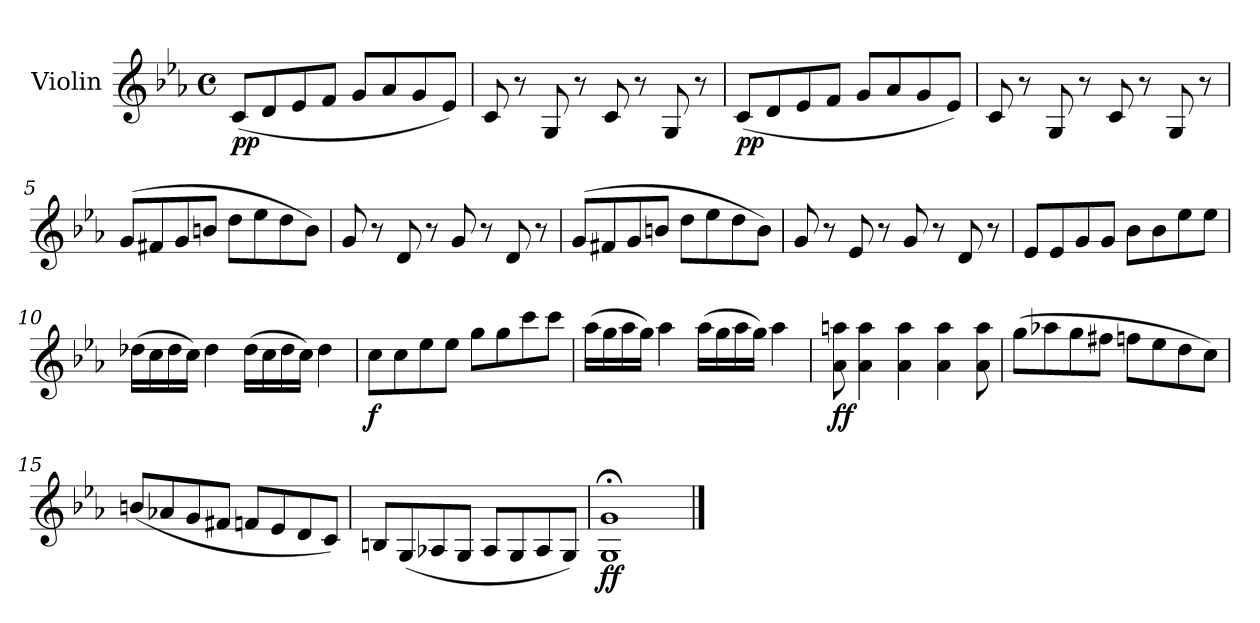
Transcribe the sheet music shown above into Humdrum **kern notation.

**kern	**dynam
*part1	*part1
*staff1	*staff1
*I"Violin	*
*I'Vln.	*
*clefG2	*
*k[b-e-a-]	*
*M4/4	*
*met(c)	*
=1	=1
!	!LO:DY:b
(<8c/L	pp
8d/	.
8e-/	.
8f/J	.
8g/L	.
8a-/	.
8g/	.
8e-/J)	.
=2	=2
8c/	.
8r	.
8G/	.
8r	.
8c/	.
8r	.
8G/	.
8r	.
=3	=3
!	!LO:DY:b
(<8c/L	pp
8d/	.
8e-/	.
8f/J	.
8g/L	.
8a-/	.
8g/	.
8e-/J)	.
=4	=4
8c/	.
8r	.
8G/	.
8r	.
8c/	.
8r	.
8G/	.
8r	.
!!LO:LB:g=z
=5	=5
(>8g/L	.
8f#X/	.
8g/	.
8bn/J	.
8dd\L	.
8ee-\	.
8dd\	.
8b\J)	.
=6	=6
8g/	.
8r	.
8d/	.
8r	.
8g/	.
8r	.
8d/	.
8r	.
=7	=7
(>8g/L	.
8f#X/	.
8g/	.
8bn/J	.
8dd\L	.
8ee-\	.
8dd\	.
8b\J)	.
=8	=8
8g/	.
8r	.
8e-/	.
8r	.
8g/	.
8r	.
8d/	.
8r	.
!!LO:LB:g=z
=9	=9
!	!LO:DY:b
8e-/L	cresc.
8e-/	.
8g/	.
8g/J	.
8b-\L	.
8b-\	.
8ee-\	.
8ee-\J	.
=10	=10
(>16dd-X\LL	.
16cc\	.
16dd-\	.
16cc\JJ)	.
4dd-\	.
(>16dd-\LL	.
16cc\	.
16dd-\	.
16cc\JJ)	.
4dd-\	.
=11	=11
!	!LO:DY:b
8cc\L	f
8cc\	.
8ee-\	.
8ee-\J	.
8gg\L	.
8gg\	.
8ccc\	.
8ccc\J	.
=12	=12
(>16aa-\LL	.
16gg\	.
16aa-\	.
16gg\JJ)	.
4aa-\	.
(>16aa-\LL	.
16gg\	.
16aa-\	.
16gg\JJ)	.
4aa-\	.
!!LO:LB:g=z
=13	=13
!	!LO:DY:b
8a-\ 8aan\	ff
4a-\ 4aa\	.
4a-\ 4aa\	.
4a-\ 4aa\	.
8a-\ 8aa\	.
=14	=14
(>8gg\L	.
8aa-X\	.
8gg\	.
8ff#X\J	.
8ffn\L	.
8ee-\	.
8dd\	.
8cc\J)	.
=15	=15
(<8bn/L	.
8a-X/	.
8g/	.
8f#X/J	.
8fn/L	.
8e-/	.
8d/	.
8c/J)	.
=16	=16
8Bn/L	.
(<8G/	.
8A-X/	.
8G/J	.
8A-/L	.
8G/	.
8A-/	.
8G/J)	.
=17	=17
!	!LO:DY:b
1G;< 1g;<	ff
==	==
*-	*-
